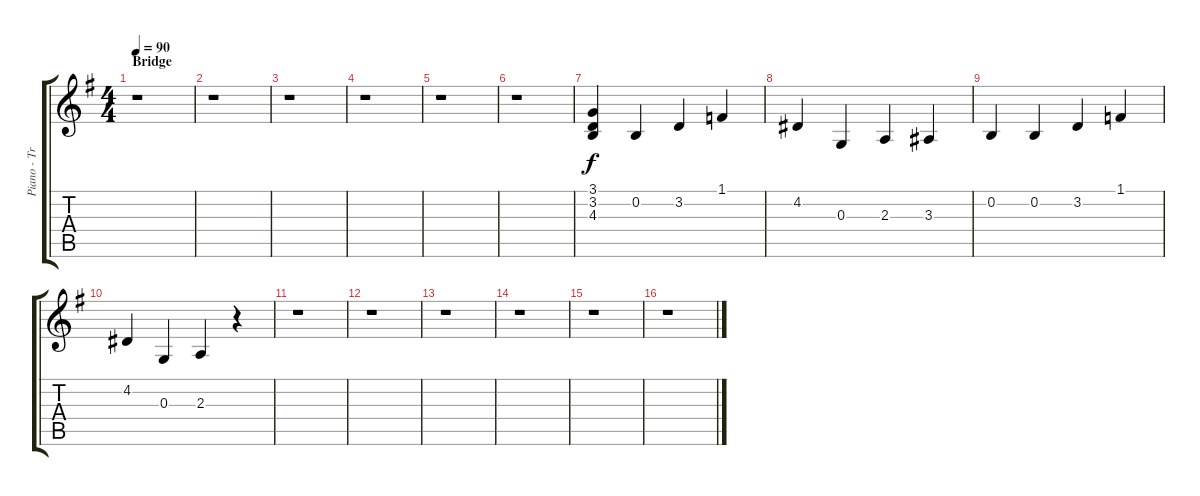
\track ("Piano - Treble (Amy Lee)" "Piano - Tr") {instrument acousticgrandpiano}
\staff {score tabs}
\tuning (E4 B3 G3 D3 A2 E2) {hide}
\ts (4 4)
\section ("" "Bridge")
\tempo 90
\clef g2
\ks g
r.1{dy f} |
r.1 |
r.1 |
r.1 |
r.1 |
r.1 |
(3.1 3.2 4.3).4 0.2.4 3.2.4 1.1.4 |
4.2.4 0.3.4 2.3.4 3.3.4 |
0.2.4 0.2.4 3.2.4 1.1.4 |
4.2.4 0.3.4 2.3.4 r.4 |
r.1 |
r.1 |
r.1 |
r.1 |
r.1 |
r.1
